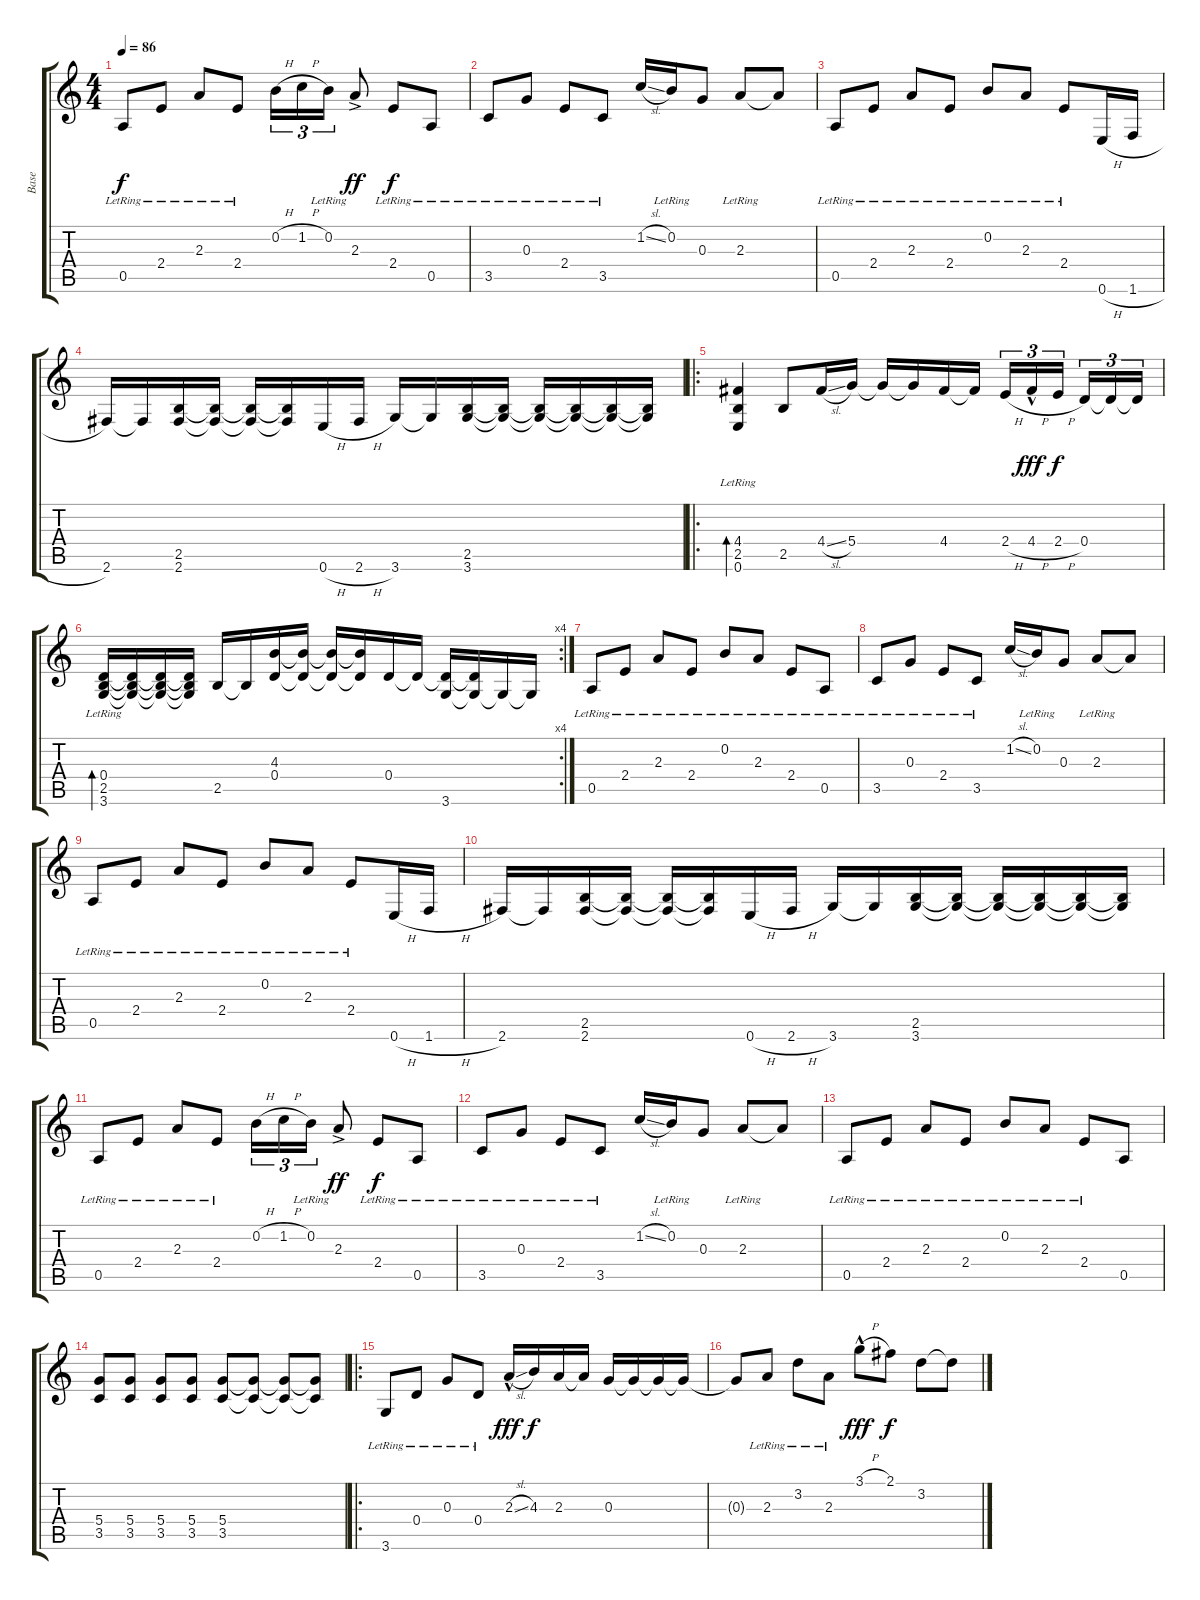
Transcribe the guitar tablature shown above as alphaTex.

\track ("Base" "Base") {instrument acousticguitarnylon}
\staff {score tabs}
\tuning (E4 B3 G3 D3 A2 E2) {hide}
\ts (4 4)
\tempo 86
\clef g2
\ks c
0.5{lr}.8{dy f} 2.4{lr}.8 2.3{lr}.8 2.4{lr}.8 0.2{h}.16{tu (3 2)} 1.2{h}.16{tu (3 2)} 0.2{lr}.16{tu (3 2)} 2.3{ac}.8{dy ff} 2.4{lr}.8{dy f} 0.5{lr}.8 |
3.5{lr}.8 0.3{lr}.8 2.4{lr}.8 3.5{lr}.8 1.2{sl}.16 0.2{lr}.16 0.3.8 2.3{lr}.8 2.3{t}.8 |
0.5{lr}.8 2.4{lr}.8 2.3{lr}.8 2.4{lr}.8 0.2{lr}.8 2.3{lr}.8 2.4{lr}.8 0.6{h}.16 1.6{h}.16 |
2.6.16 2.6{t}.16 (2.5 2.6).16 (2.5{t} 2.6{t}).16 (2.5{t} 2.6{t}).16 (2.5{t} 2.6{t}).16 0.6{h}.16 2.6{h}.16 3.6.16 3.6{t}.16 (2.5 3.6).16 (2.5{t} 3.6{t}).16 (2.5{t} 3.6{t}).16 (2.5{t} 3.6{t}).16 (2.5{t} 3.6{t}).16 (2.5{t} 3.6{t}).16 |
\ro
(4.4{lr} 2.5{lr} 0.6{lr}).4{bd 120} 2.5.8 4.4{sl}.16 5.4.16 5.4{t}.16 5.4{t}.16 4.4.16 4.4{t}.16 2.4{h}.16{tu (3 2)} 4.4{h hac}.16{tu (3 2) dy fff} 2.4{h}.16{tu (3 2) dy f beam splitsecondary} 0.4.16{tu (3 2)} 0.4{t}.16{tu (3 2)} 0.4{t}.16{tu (3 2)} |
\rc 4
(0.4{lr} 2.5{lr} 3.6{lr}).16{bd 120} (0.4{t} 2.5{t} 3.6{t}).16 (0.4{t} 2.5{t} 3.6{t}).16 (0.4{t} 2.5{t} 3.6{t}).16 2.5.16 2.5{t}.16 (4.3 0.4).16 (4.3{t} 0.4{t}).16 (4.3{t} 0.4{t}).16 (4.3{t} 0.4{t}).16 0.4.16 0.4{t}.16 (0.4{t} 3.6).16 (0.4{t} 3.6{t}).16 3.6{t}.16 3.6{t}.16 |
0.5{lr}.8 2.4{lr}.8 2.3{lr}.8 2.4{lr}.8 0.2{lr}.8 2.3{lr}.8 2.4{lr}.8 0.5{lr}.8 |
3.5{lr}.8 0.3{lr}.8 2.4{lr}.8 3.5{lr}.8 1.2{sl}.16 0.2{lr}.16 0.3.8 2.3{lr}.8 2.3{t}.8 |
0.5{lr}.8 2.4{lr}.8 2.3{lr}.8 2.4{lr}.8 0.2{lr}.8 2.3{lr}.8 2.4{lr}.8 0.6{h}.16 1.6{h}.16 |
2.6.16 2.6{t}.16 (2.5 2.6).16 (2.5{t} 2.6{t}).16 (2.5{t} 2.6{t}).16 (2.5{t} 2.6{t}).16 0.6{h}.16 2.6{h}.16 3.6.16 3.6{t}.16 (2.5 3.6).16 (2.5{t} 3.6{t}).16 (2.5{t} 3.6{t}).16 (2.5{t} 3.6{t}).16 (2.5{t} 3.6{t}).16 (2.5{t} 3.6{t}).16 |
0.5{lr}.8 2.4{lr}.8 2.3{lr}.8 2.4{lr}.8 0.2{h}.16{tu (3 2)} 1.2{h}.16{tu (3 2)} 0.2{lr}.16{tu (3 2)} 2.3{ac}.8{dy ff} 2.4{lr}.8{dy f} 0.5{lr}.8 |
3.5{lr}.8 0.3{lr}.8 2.4{lr}.8 3.5{lr}.8 1.2{sl}.16 0.2{lr}.16 0.3.8 2.3{lr}.8 2.3{t}.8 |
0.5{lr}.8 2.4{lr}.8 2.3{lr}.8 2.4{lr}.8 0.2{lr}.8 2.3{lr}.8 2.4{lr}.8 0.5.8 |
(5.4 3.5).8 (5.4 3.5).8 (5.4 3.5).8 (5.4 3.5).8 (5.4 3.5).8 (5.4{t} 3.5{t}).8 (5.4{t} 3.5{t}).8 (5.4{t} 3.5{t}).8 |
\ro
3.6{lr}.8 0.4{lr}.8 0.3{lr}.8 0.4{lr}.8 2.3{sl hac}.16{dy fff} 4.3.16{dy f} 2.3.16 2.3{t}.16 0.3.16 0.3{t}.16 0.3{t}.16 0.3{t}.16 |
0.3{t}.8 2.3{lr}.8 3.2{lr}.8 2.3{lr}.8 3.1{h hac}.8{dy fff} 2.1.8{dy f} 3.2.8 3.2{t}.8
